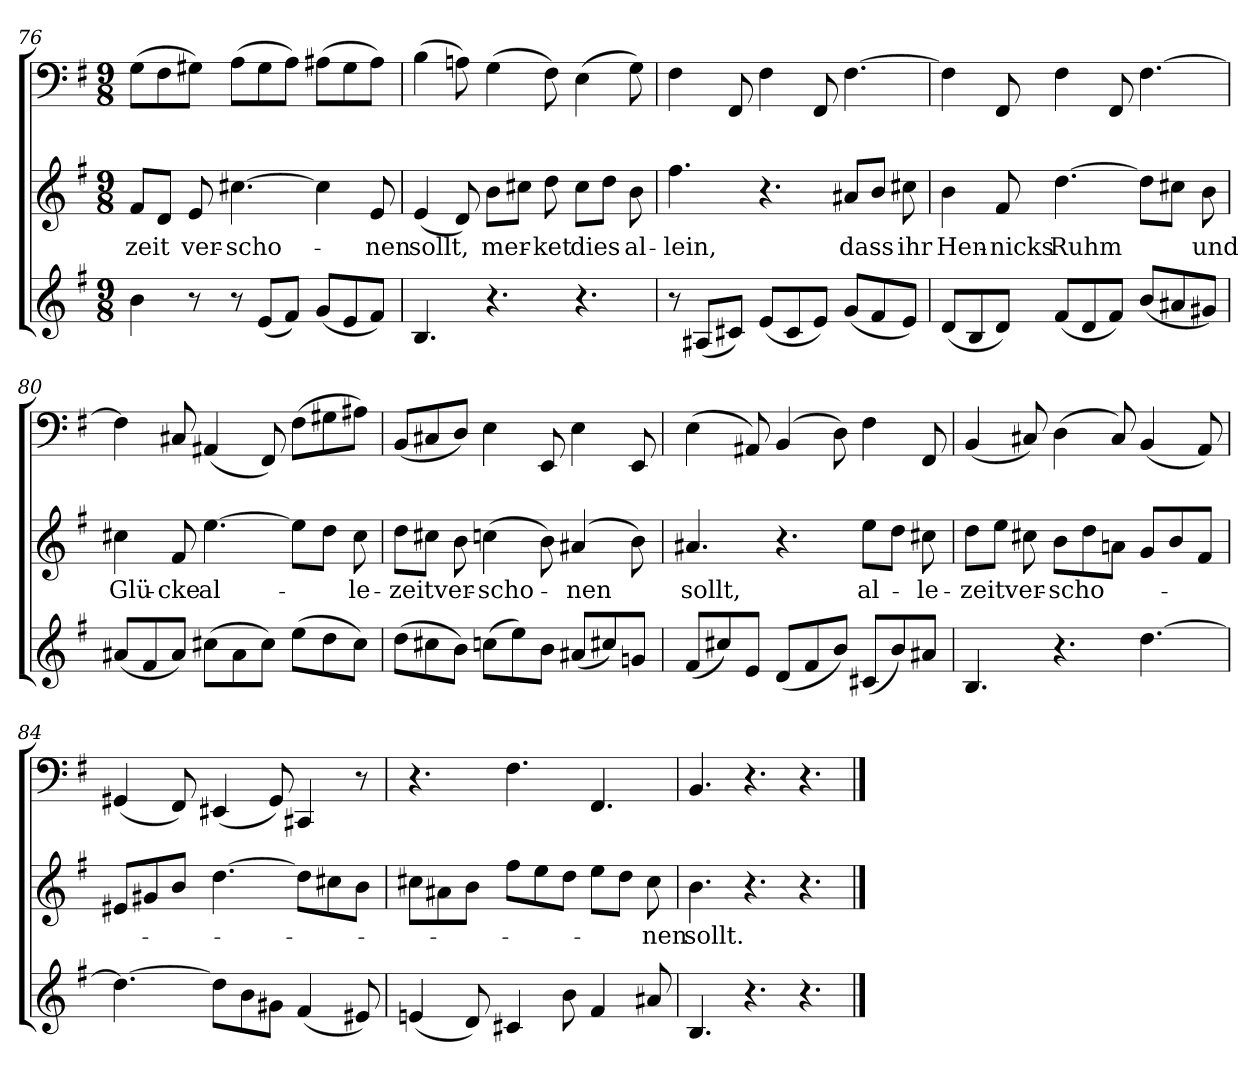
**kern	**kern	**text	**kern
*part3	*part2	*part2	*part1
*staff3	*staff2	*staff2	*staff1
*clefG2	*clefG2	*	*clefF4
*k[f#]	*k[f#]	*	*k[f#]
*e:	*e:	*	*e:
*M9/8	*M9/8	*	*M9/8
=76	=76	=76	=76
4b\	8f#/L	-zeit	(8G\L
.	8d/J	.	8F#\
8r	8e/	ver-	8G#X\J)
8r	[4.cc#X\	-scho-	(8A\L
(8e/L	.	.	8G#\
8f#/J)	.	.	8A\J)
(8g/L	4cc#\]	.	(8A#X\L
8e/	.	.	8G#\
8f#/J)	8e/	-nen	8A#\J)
=77	=77	=77	=77
4.B/	(4e/	sollt,	(4B\
.	8d/)	.	8An\)
4.r	8b\L	mer-	(4G\
.	8cc#X\J	.	.
.	8dd\	-ket	8F#\)
4.r	8cc#\L	dies	(4E\
.	8dd\J	.	.
.	8b\	al-	8G\)
=78	=78	=78	=78
8r	4.ff#\	-lein,	4F#\
(8A#X/L	.	.	.
8c#X/J)	.	.	8FF#/
(8e/L	4.r	.	4F#\
8c#/	.	.	.
8e/J)	.	.	8FF#/
(8g/L	8a#X/L	dass	[4.F#\
8f#/	8b/J	.	.
8e/J)	8cc#X\	ihr	.
=79	=79	=79	=79
(8d/L	4b\	Hen-	4F#\]
8B/	.	.	.
8d/J)	8f#/	-nicks	8FF#/
(8f#/L	[4.dd\	Ruhm	4F#\
8d/	.	.	.
8f#/J)	.	.	8FF#/
(8b/L	8dd\L]	.	[4.F#\
8a#X/	8cc#X\J	.	.
8g#X/J)	8b\	und	.
=80	=80	=80	=80
(8a#X/L	4cc#X\	Glü-	4F#\]
8f#/	.	.	.
8a#/J)	8f#/	-cke	8C#X/
(8cc#X\L	[4.ee\	al-	(4AA#X/
8a#\	.	.	.
8cc#\J)	.	.	8FF#/)
(8ee\L	8ee\L]	.	(8F#\L
8dd\	8dd\J	.	8G#X\
8cc#\J)	8cc#\	-le-	8A#X\J)
=81	=81	=81	=81
(8dd\L	8dd\L	-zeit	(8BB/L
8cc#X\	8cc#X\J	.	8C#X/
8b\J)	8b\	ver-	8D/J)
(8ccn\L	(4ccn\	-scho-	4E\
8ee\)	.	.	.
8b\J	8b\)	.	8EE/
(8a#X/L	(4a#X/	-nen	4E\
8cc#X/)	.	.	.
8gn/J	8b\)	.	8EE/
=82	=82	=82	=82
(8f#/L	4.a#X/	sollt,	(4E\
8cc#X/)	.	.	.
8e/J	.	.	8AA#X/)
(8d/L	4.r	.	(4BB/
8f#/	.	.	.
8b/J)	.	.	8D\)
(8c#X/L	8ee\L	al-	4F#\
8b/)	8dd\J	.	.
8a#X/J	8cc#X\	-le-	8FF#/
=83	=83	=83	=83
4.B/	8dd\L	-zeit	(4BB/
.	8ee\J	.	.
.	8cc#X\	ver-	8C#X/)
4.r	8b\L	-scho-	(4D\
.	8dd\	.	.
.	8an\J	.	8C#/)
[4.dd\	8g/L	.	(4BB/
.	8b/	.	.
.	8f#/J	.	8AA/)
=84	=84	=84	=84
4.dd\_	8e#X/L	.	(4GG#X/
.	8g#X/	.	.
.	8b/J	.	8FF#/)
8dd\L]	[4.dd\	.	(4EE#X/
8b\	.	.	.
8g#X\J	.	.	8GG#/)
(4f#/	8dd\L]	.	4CC#X/
.	8cc#X\	.	.
8e#X/)	8b\J	.	8r
=85	=85	=85	=85
(4en/	8cc#X\L	.	4.r
.	8a#X\	.	.
8d/)	8b\J	.	.
4c#X/	8ff#\L	.	4.F#\
.	8ee\	.	.
8b\	8dd\J	.	.
4f#/	8ee\L	.	4.FF#/
.	8dd\J	.	.
8a#X/	8cc#\	-nen	.
=86	=86	=86	=86
4.B/	4.b\	sollt.	4.BB/
4.r	4.r	.	4.r
4.r	4.r	.	4.r
==	==	==	==
*-	*-	*-	*-
